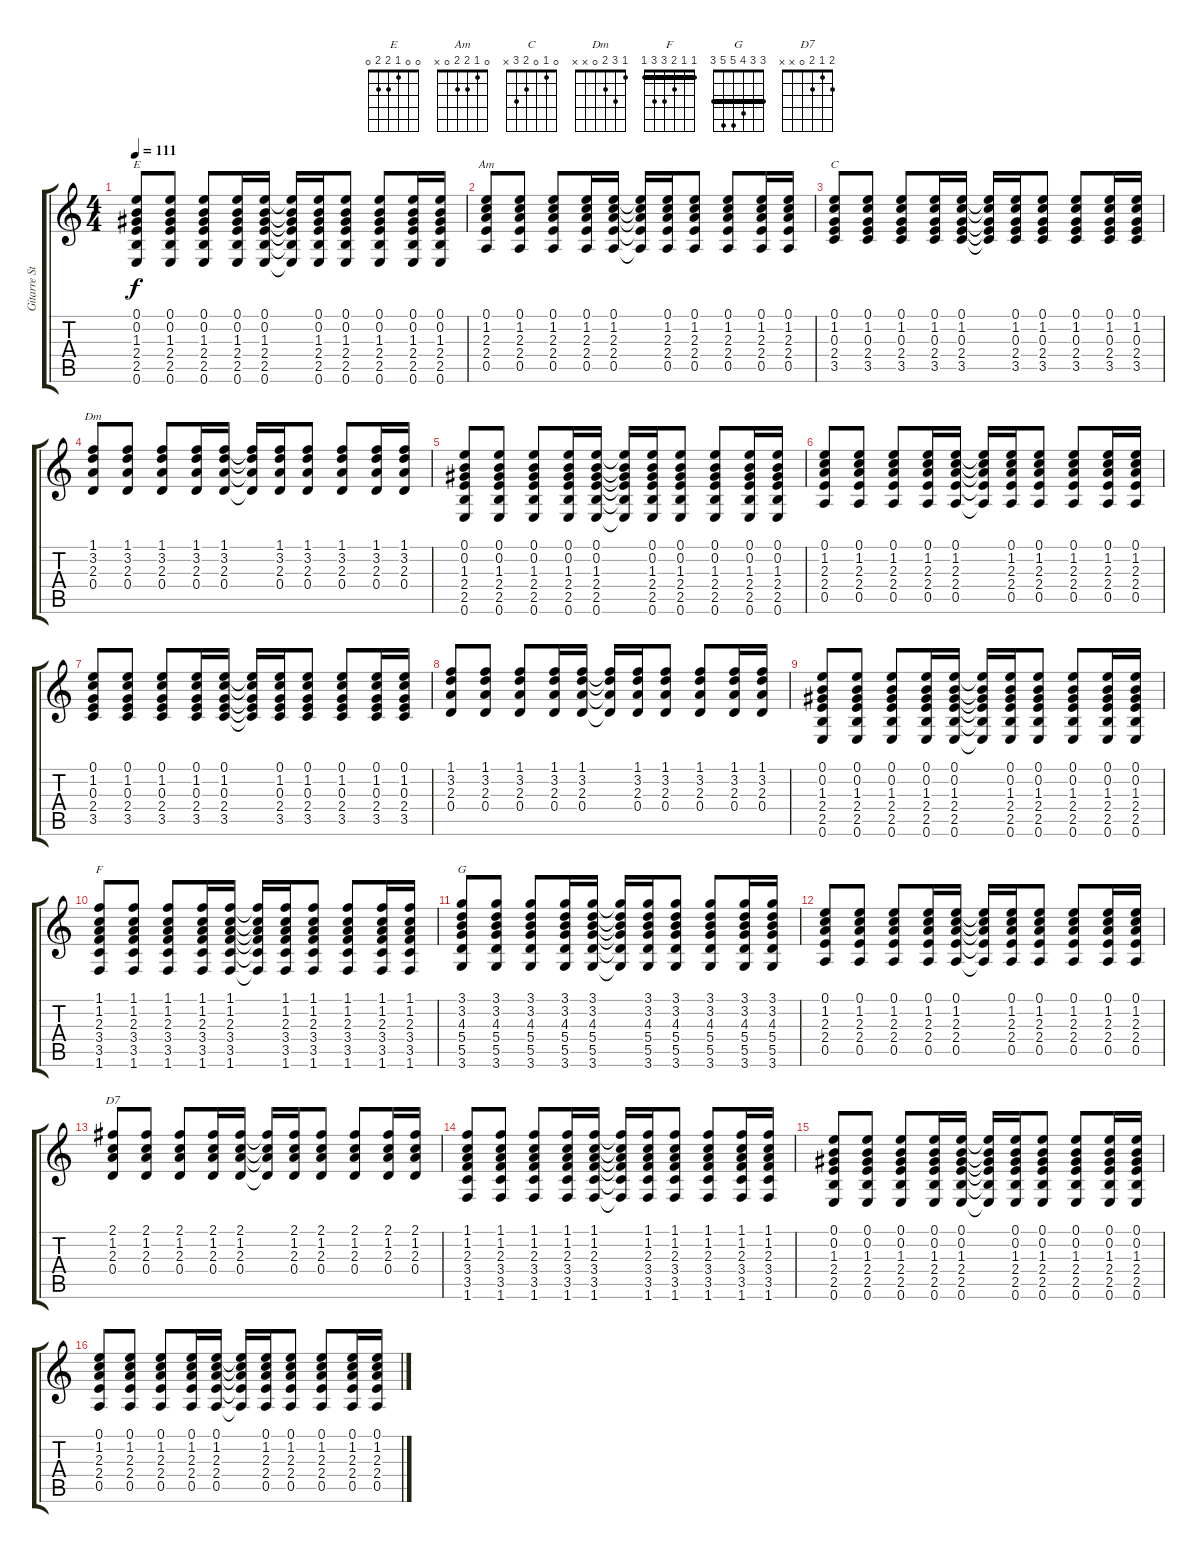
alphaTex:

\track ("Gitarre Strophe" "Gitarre St") {instrument acousticguitarsteel}
\staff {score tabs}
\tuning (E4 B3 G3 D3 A2 E2) {hide}
\chord ("E" 0 0 1 2 2 0)
\chord ("Am" 0 1 2 2 0 x)
\chord ("C" 0 1 0 2 3 x)
\chord ("Dm" 1 3 2 0 x x)
\chord ("F" 1 1 2 3 3 1) {barre 1}
\chord ("G" 3 3 4 5 5 3) {barre 3}
\chord ("D7" 2 1 2 0 x x)
\ts (4 4)
\tempo 111
\clef g2
\ks c
(0.1 0.2 1.3 2.4 2.5 0.6).8{ch "E" dy f} (0.1 0.2 1.3 2.4 2.5 0.6).8 (0.1 0.2 1.3 2.4 2.5 0.6).8 (0.1 0.2 1.3 2.4 2.5 0.6).16 (0.1 0.2 1.3 2.4 2.5 0.6).16 (0.1{t} 0.2{t} 1.3{t} 2.4{t} 2.5{t} 0.6{t}).16 (0.1 0.2 1.3 2.4 2.5 0.6).16 (0.1 0.2 1.3 2.4 2.5 0.6).8 (0.1 0.2 1.3 2.4 2.5 0.6).8 (0.1 0.2 1.3 2.4 2.5 0.6).16 (0.1 0.2 1.3 2.4 2.5 0.6).16 |
(0.1 1.2 2.3 2.4 0.5).8{ch "Am"} (0.1 1.2 2.3 2.4 0.5).8 (0.1 1.2 2.3 2.4 0.5).8 (0.1 1.2 2.3 2.4 0.5).16 (0.1 1.2 2.3 2.4 0.5).16 (0.1{t} 1.2{t} 2.3{t} 2.4{t} 0.5{t}).16 (0.1 1.2 2.3 2.4 0.5).16 (0.1 1.2 2.3 2.4 0.5).8 (0.1 1.2 2.3 2.4 0.5).8 (0.1 1.2 2.3 2.4 0.5).16 (0.1 1.2 2.3 2.4 0.5).16 |
(0.1 1.2 0.3 2.4 3.5).8{ch "C"} (0.1 1.2 0.3 2.4 3.5).8 (0.1 1.2 0.3 2.4 3.5).8 (0.1 1.2 0.3 2.4 3.5).16 (0.1 1.2 0.3 2.4 3.5).16 (0.1{t} 1.2{t} 0.3{t} 2.4{t} 3.5{t}).16 (0.1 1.2 0.3 2.4 3.5).16 (0.1 1.2 0.3 2.4 3.5).8 (0.1 1.2 0.3 2.4 3.5).8 (0.1 1.2 0.3 2.4 3.5).16 (0.1 1.2 0.3 2.4 3.5).16 |
(1.1 3.2 2.3 0.4).8{ch "Dm"} (1.1 3.2 2.3 0.4).8 (1.1 3.2 2.3 0.4).8 (1.1 3.2 2.3 0.4).16 (1.1 3.2 2.3 0.4).16 (1.1{t} 3.2{t} 2.3{t} 0.4{t}).16 (1.1 3.2 2.3 0.4).16 (1.1 3.2 2.3 0.4).8 (1.1 3.2 2.3 0.4).8 (1.1 3.2 2.3 0.4).16 (1.1 3.2 2.3 0.4).16 |
(0.1 0.2 1.3 2.4 2.5 0.6).8 (0.1 0.2 1.3 2.4 2.5 0.6).8 (0.1 0.2 1.3 2.4 2.5 0.6).8 (0.1 0.2 1.3 2.4 2.5 0.6).16 (0.1 0.2 1.3 2.4 2.5 0.6).16 (0.1{t} 0.2{t} 1.3{t} 2.4{t} 2.5{t} 0.6{t}).16 (0.1 0.2 1.3 2.4 2.5 0.6).16 (0.1 0.2 1.3 2.4 2.5 0.6).8 (0.1 0.2 1.3 2.4 2.5 0.6).8 (0.1 0.2 1.3 2.4 2.5 0.6).16 (0.1 0.2 1.3 2.4 2.5 0.6).16 |
(0.1 1.2 2.3 2.4 0.5).8 (0.1 1.2 2.3 2.4 0.5).8 (0.1 1.2 2.3 2.4 0.5).8 (0.1 1.2 2.3 2.4 0.5).16 (0.1 1.2 2.3 2.4 0.5).16 (0.1{t} 1.2{t} 2.3{t} 2.4{t} 0.5{t}).16 (0.1 1.2 2.3 2.4 0.5).16 (0.1 1.2 2.3 2.4 0.5).8 (0.1 1.2 2.3 2.4 0.5).8 (0.1 1.2 2.3 2.4 0.5).16 (0.1 1.2 2.3 2.4 0.5).16 |
(0.1 1.2 0.3 2.4 3.5).8 (0.1 1.2 0.3 2.4 3.5).8 (0.1 1.2 0.3 2.4 3.5).8 (0.1 1.2 0.3 2.4 3.5).16 (0.1 1.2 0.3 2.4 3.5).16 (0.1{t} 1.2{t} 0.3{t} 2.4{t} 3.5{t}).16 (0.1 1.2 0.3 2.4 3.5).16 (0.1 1.2 0.3 2.4 3.5).8 (0.1 1.2 0.3 2.4 3.5).8 (0.1 1.2 0.3 2.4 3.5).16 (0.1 1.2 0.3 2.4 3.5).16 |
(1.1 3.2 2.3 0.4).8 (1.1 3.2 2.3 0.4).8 (1.1 3.2 2.3 0.4).8 (1.1 3.2 2.3 0.4).16 (1.1 3.2 2.3 0.4).16 (1.1{t} 3.2{t} 2.3{t} 0.4{t}).16 (1.1 3.2 2.3 0.4).16 (1.1 3.2 2.3 0.4).8 (1.1 3.2 2.3 0.4).8 (1.1 3.2 2.3 0.4).16 (1.1 3.2 2.3 0.4).16 |
(0.1 0.2 1.3 2.4 2.5 0.6).8 (0.1 0.2 1.3 2.4 2.5 0.6).8 (0.1 0.2 1.3 2.4 2.5 0.6).8 (0.1 0.2 1.3 2.4 2.5 0.6).16 (0.1 0.2 1.3 2.4 2.5 0.6).16 (0.1{t} 0.2{t} 1.3{t} 2.4{t} 2.5{t} 0.6{t}).16 (0.1 0.2 1.3 2.4 2.5 0.6).16 (0.1 0.2 1.3 2.4 2.5 0.6).8 (0.1 0.2 1.3 2.4 2.5 0.6).8 (0.1 0.2 1.3 2.4 2.5 0.6).16 (0.1 0.2 1.3 2.4 2.5 0.6).16 |
(1.1 1.2 2.3 3.4 3.5 1.6).8{ch "F"} (1.1 1.2 2.3 3.4 3.5 1.6).8 (1.1 1.2 2.3 3.4 3.5 1.6).8 (1.1 1.2 2.3 3.4 3.5 1.6).16 (1.1 1.2 2.3 3.4 3.5 1.6).16 (1.1{t} 1.2{t} 2.3{t} 3.4{t} 3.5{t} 1.6{t}).16 (1.1 1.2 2.3 3.4 3.5 1.6).16 (1.1 1.2 2.3 3.4 3.5 1.6).8 (1.1 1.2 2.3 3.4 3.5 1.6).8 (1.1 1.2 2.3 3.4 3.5 1.6).16 (1.1 1.2 2.3 3.4 3.5 1.6).16 |
(3.1 3.2 4.3 5.4 5.5 3.6).8{ch "G"} (3.1 3.2 4.3 5.4 5.5 3.6).8 (3.1 3.2 4.3 5.4 5.5 3.6).8 (3.1 3.2 4.3 5.4 5.5 3.6).16 (3.1 3.2 4.3 5.4 5.5 3.6).16 (3.1{t} 3.2{t} 4.3{t} 5.4{t} 5.5{t} 3.6{t}).16 (3.1 3.2 4.3 5.4 5.5 3.6).16 (3.1 3.2 4.3 5.4 5.5 3.6).8 (3.1 3.2 4.3 5.4 5.5 3.6).8 (3.1 3.2 4.3 5.4 5.5 3.6).16 (3.1 3.2 4.3 5.4 5.5 3.6).16 |
(0.1 1.2 2.3 2.4 0.5).8 (0.1 1.2 2.3 2.4 0.5).8 (0.1 1.2 2.3 2.4 0.5).8 (0.1 1.2 2.3 2.4 0.5).16 (0.1 1.2 2.3 2.4 0.5).16 (0.1{t} 1.2{t} 2.3{t} 2.4{t} 0.5{t}).16 (0.1 1.2 2.3 2.4 0.5).16 (0.1 1.2 2.3 2.4 0.5).8 (0.1 1.2 2.3 2.4 0.5).8 (0.1 1.2 2.3 2.4 0.5).16 (0.1 1.2 2.3 2.4 0.5).16 |
(2.1 1.2 2.3 0.4).8{ch "D7"} (2.1 1.2 2.3 0.4).8 (2.1 1.2 2.3 0.4).8 (2.1 1.2 2.3 0.4).16 (2.1 1.2 2.3 0.4).16 (2.1{t} 1.2{t} 2.3{t} 0.4{t}).16 (2.1 1.2 2.3 0.4).16 (2.1 1.2 2.3 0.4).8 (2.1 1.2 2.3 0.4).8 (2.1 1.2 2.3 0.4).16 (2.1 1.2 2.3 0.4).16 |
(1.1 1.2 2.3 3.4 3.5 1.6).8 (1.1 1.2 2.3 3.4 3.5 1.6).8 (1.1 1.2 2.3 3.4 3.5 1.6).8 (1.1 1.2 2.3 3.4 3.5 1.6).16 (1.1 1.2 2.3 3.4 3.5 1.6).16 (1.1{t} 1.2{t} 2.3{t} 3.4{t} 3.5{t} 1.6{t}).16 (1.1 1.2 2.3 3.4 3.5 1.6).16 (1.1 1.2 2.3 3.4 3.5 1.6).8 (1.1 1.2 2.3 3.4 3.5 1.6).8 (1.1 1.2 2.3 3.4 3.5 1.6).16 (1.1 1.2 2.3 3.4 3.5 1.6).16 |
(0.1 0.2 1.3 2.4 2.5 0.6).8 (0.1 0.2 1.3 2.4 2.5 0.6).8 (0.1 0.2 1.3 2.4 2.5 0.6).8 (0.1 0.2 1.3 2.4 2.5 0.6).16 (0.1 0.2 1.3 2.4 2.5 0.6).16 (0.1{t} 0.2{t} 1.3{t} 2.4{t} 2.5{t} 0.6{t}).16 (0.1 0.2 1.3 2.4 2.5 0.6).16 (0.1 0.2 1.3 2.4 2.5 0.6).8 (0.1 0.2 1.3 2.4 2.5 0.6).8 (0.1 0.2 1.3 2.4 2.5 0.6).16 (0.1 0.2 1.3 2.4 2.5 0.6).16 |
(0.1 1.2 2.3 2.4 0.5).8 (0.1 1.2 2.3 2.4 0.5).8 (0.1 1.2 2.3 2.4 0.5).8 (0.1 1.2 2.3 2.4 0.5).16 (0.1 1.2 2.3 2.4 0.5).16 (0.1{t} 1.2{t} 2.3{t} 2.4{t} 0.5{t}).16 (0.1 1.2 2.3 2.4 0.5).16 (0.1 1.2 2.3 2.4 0.5).8 (0.1 1.2 2.3 2.4 0.5).8 (0.1 1.2 2.3 2.4 0.5).16 (0.1 1.2 2.3 2.4 0.5).16
